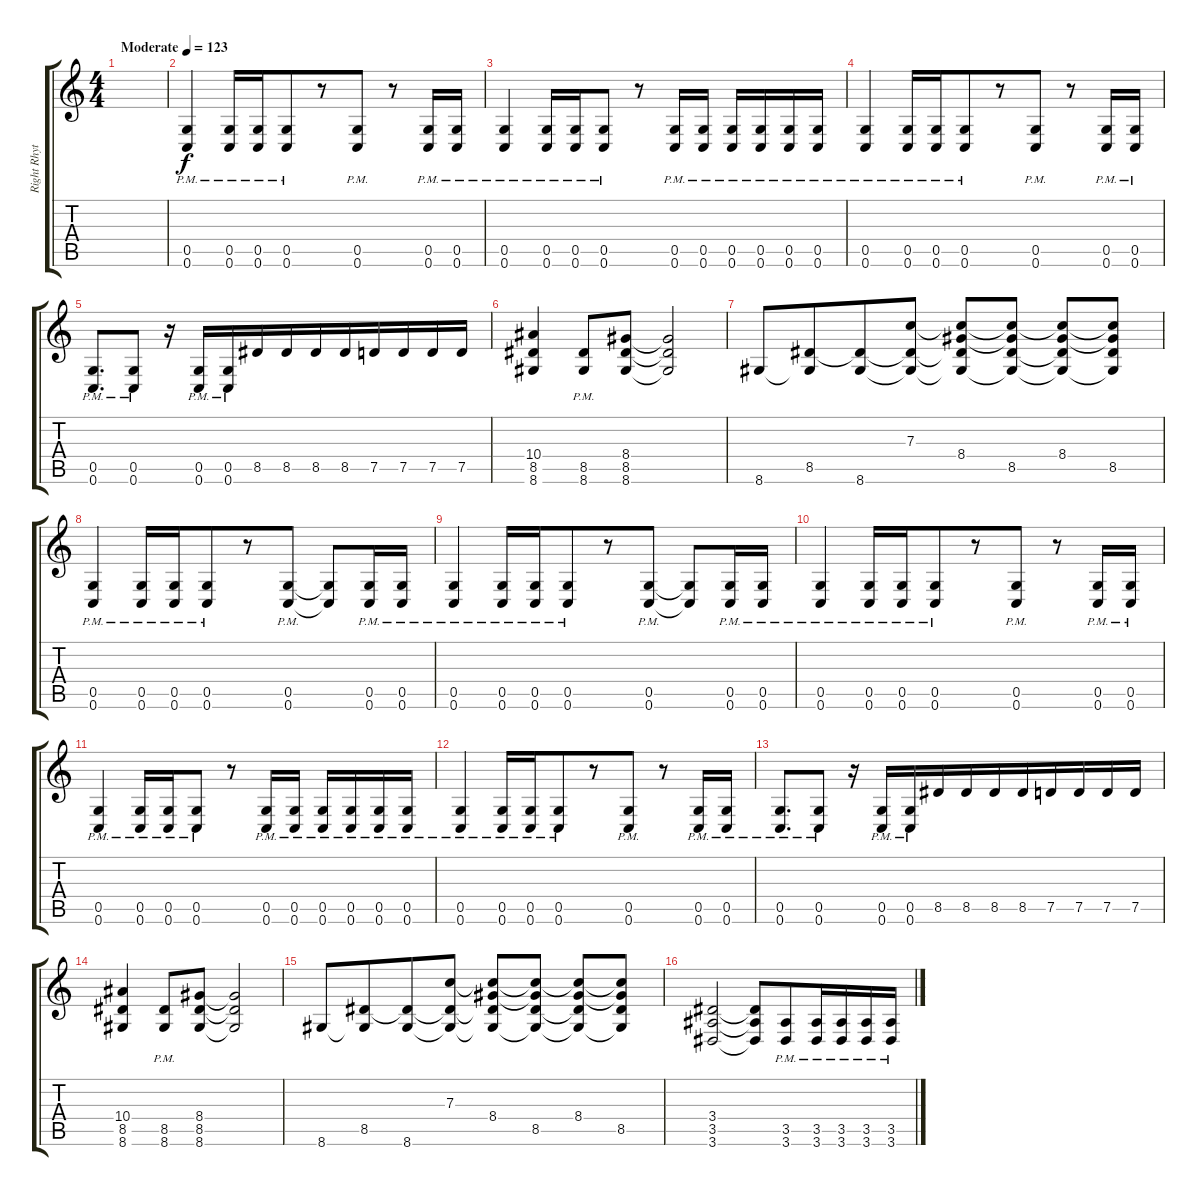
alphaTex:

\track ("Right Rhythm" "Right Rhyt") {instrument distortionguitar}
\staff {score tabs}
\tuning (D4 A3 F3 C3 G2 C2) {hide}
\ts (4 4)
\tempo (123 "Moderate")
\clef g2
\ks c
|
(0.5{pm} 0.6{pm}).4{beam merge} (0.5{pm} 0.6{pm}).16 (0.5{pm} 0.6{pm}).16{beam merge} (0.5{pm} 0.6{pm}).8{beam merge} r.8 (0.5{pm} 0.6{pm}).8 r.8 (0.5{pm} 0.6{pm}).16 (0.5{pm} 0.6{pm}).16 |
(0.5{pm} 0.6{pm}).4{beam merge} (0.5{pm} 0.6{pm}).16 (0.5{pm} 0.6{pm}).16{beam merge} (0.5{pm} 0.6{pm}).8 r.8{beam merge} (0.5{pm} 0.6{pm}).16 (0.5{pm} 0.6{pm}).16 (0.5{pm} 0.6{pm}).16{beam merge} (0.5{pm} 0.6{pm}).16 (0.5{pm} 0.6{pm}).16{beam merge} (0.5{pm} 0.6{pm}).16 |
(0.5{pm} 0.6{pm}).4{beam merge} (0.5{pm} 0.6{pm}).16 (0.5{pm} 0.6{pm}).16{beam merge} (0.5{pm} 0.6{pm}).8{beam merge} r.8 (0.5{pm} 0.6{pm}).8 r.8 (0.5{pm} 0.6{pm}).16 (0.5{pm} 0.6{pm}).16 |
(0.5{pm} 0.6{pm}).8{d} (0.5{pm} 0.6{pm}).8 r.16 (0.5{pm} 0.6{pm}).16 (0.5{pm} 0.6{pm}).16{beam merge} 8.5.16 8.5.16 8.5.16 8.5.16{beam merge} 7.5.16 7.5.16{beam merge} 7.5.16 7.5.16 |
(10.4 8.5 8.6).4 (8.5{pm} 8.6{pm}).8 (8.4 8.5 8.6).8{beam merge} (8.4{t} 8.5{t} 8.6{t}).2 |
8.6.8 (8.5 8.6{t}).8{beam merge} (8.5{t} 8.6).8{beam merge} (7.3 8.5{t} 8.6{t}).8 (7.3{t} 8.4 8.5{t} 8.6{t}).8{beam merge} (7.3{t} 8.4{t} 8.5 8.6{t}).8 (7.3{t} 8.4 8.5{t} 8.6{t}).8 (7.3{t} 8.4{t} 8.5 8.6{t}).8 |
(0.5{pm} 0.6{pm}).4{beam merge} (0.5{pm} 0.6{pm}).16 (0.5{pm} 0.6{pm}).16{beam merge} (0.5{pm} 0.6{pm}).8{beam merge} r.8 (0.5{pm} 0.6{pm}).8 (0.5{t} 0.6{t}).8 (0.5{pm} 0.6{pm}).16 (0.5{pm} 0.6{pm}).16 |
(0.5{pm} 0.6{pm}).4{beam merge} (0.5{pm} 0.6{pm}).16 (0.5{pm} 0.6{pm}).16{beam merge} (0.5{pm} 0.6{pm}).8{beam merge} r.8 (0.5{pm} 0.6{pm}).8 (0.5{t} 0.6{t}).8 (0.5{pm} 0.6{pm}).16 (0.5{pm} 0.6{pm}).16 |
(0.5{pm} 0.6{pm}).4{beam merge} (0.5{pm} 0.6{pm}).16 (0.5{pm} 0.6{pm}).16{beam merge} (0.5{pm} 0.6{pm}).8{beam merge} r.8 (0.5{pm} 0.6{pm}).8 r.8 (0.5{pm} 0.6{pm}).16 (0.5{pm} 0.6{pm}).16 |
(0.5{pm} 0.6{pm}).4{beam merge} (0.5{pm} 0.6{pm}).16 (0.5{pm} 0.6{pm}).16{beam merge} (0.5{pm} 0.6{pm}).8 r.8{beam merge} (0.5{pm} 0.6{pm}).16 (0.5{pm} 0.6{pm}).16 (0.5{pm} 0.6{pm}).16{beam merge} (0.5{pm} 0.6{pm}).16 (0.5{pm} 0.6{pm}).16{beam merge} (0.5{pm} 0.6{pm}).16 |
(0.5{pm} 0.6{pm}).4{beam merge} (0.5{pm} 0.6{pm}).16 (0.5{pm} 0.6{pm}).16{beam merge} (0.5{pm} 0.6{pm}).8{beam merge} r.8 (0.5{pm} 0.6{pm}).8 r.8 (0.5{pm} 0.6{pm}).16 (0.5{pm} 0.6{pm}).16 |
(0.5{pm} 0.6{pm}).8{d} (0.5{pm} 0.6{pm}).8 r.16 (0.5{pm} 0.6{pm}).16 (0.5{pm} 0.6{pm}).16{beam merge} 8.5.16 8.5.16 8.5.16 8.5.16{beam merge} 7.5.16 7.5.16{beam merge} 7.5.16 7.5.16 |
(10.4 8.5 8.6).4 (8.5{pm} 8.6{pm}).8 (8.4 8.5 8.6).8{beam merge} (8.4{t} 8.5{t} 8.6{t}).2 |
8.6.8 (8.5 8.6{t}).8{beam merge} (8.5{t} 8.6).8{beam merge} (7.3 8.5{t} 8.6{t}).8 (7.3{t} 8.4 8.5{t} 8.6{t}).8{beam merge} (7.3{t} 8.4{t} 8.5 8.6{t}).8 (7.3{t} 8.4 8.5{t} 8.6{t}).8 (7.3{t} 8.4{t} 8.5 8.6{t}).8 |
(3.4 3.5 3.6).2 (3.4{t} 3.5{t} 3.6{t}).8 (3.5{pm} 3.6{pm}).8{beam merge} (3.5{pm} 3.6{pm}).16 (3.5{pm} 3.6{pm}).16{beam merge} (3.5{pm} 3.6{pm}).16 (3.5{pm} 3.6{pm}).16
